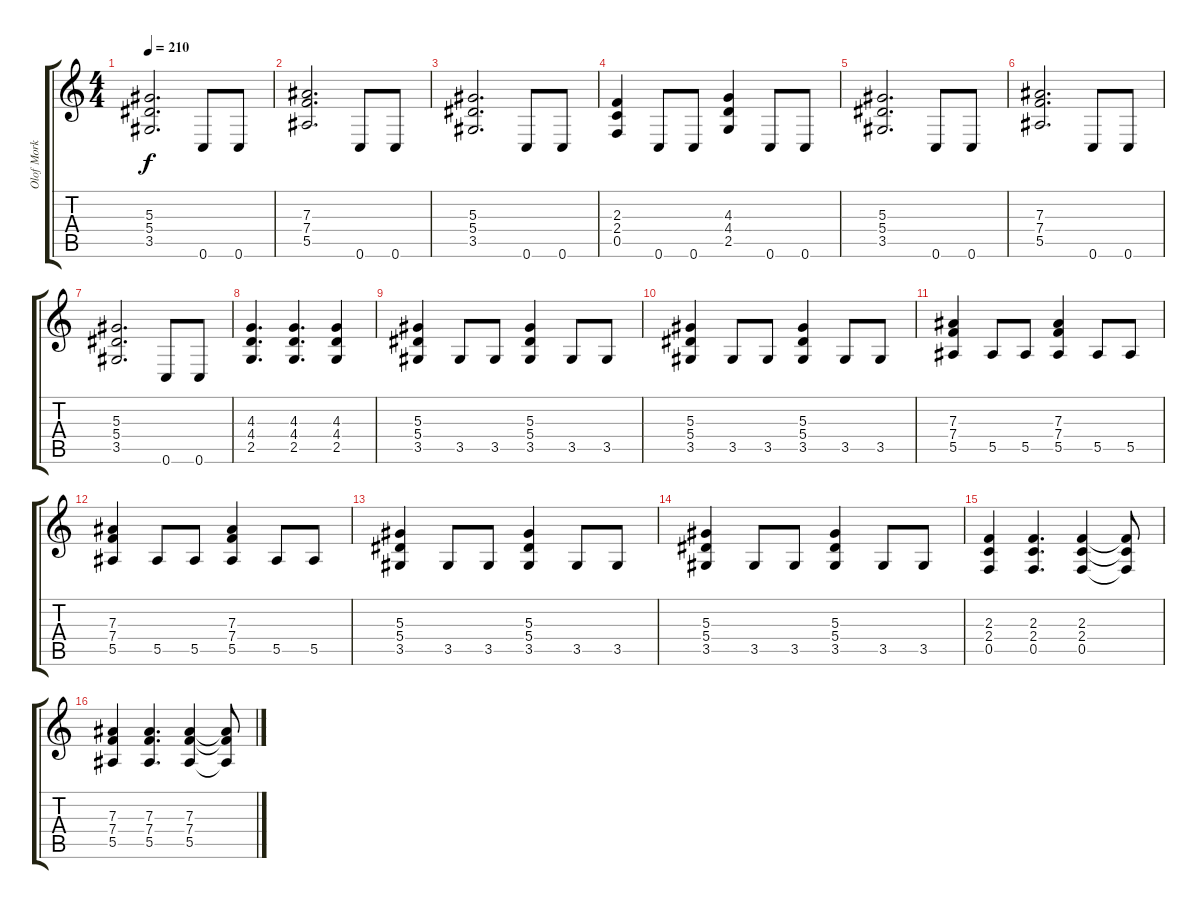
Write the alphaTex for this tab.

\track ("Olof Mork" "Olof Mork") {instrument distortionguitar}
\staff {score tabs}
\tuning (C4 G3 Eb3 Bb2 F2 C2) {hide}
\ts (4 4)
\tempo 210
\clef g2
\ks c
(5.3 5.4 3.5).2{d dy f} 0.6.8 0.6.8 |
(7.3 7.4 5.5).2{d} 0.6.8 0.6.8 |
(5.3 5.4 3.5).2{d} 0.6.8 0.6.8 |
(2.3 2.4 0.5).4 0.6.8 0.6.8 (4.3 4.4 2.5).4 0.6.8 0.6.8 |
(5.3 5.4 3.5).2{d} 0.6.8 0.6.8 |
(7.3 7.4 5.5).2{d} 0.6.8 0.6.8 |
(5.3 5.4 3.5).2{d} 0.6.8 0.6.8 |
(4.3 4.4 2.5).4{d} (4.3 4.4 2.5).4{d} (4.3 4.4 2.5).4 |
(5.3 5.4 3.5).4 3.5.8 3.5.8 (5.3 5.4 3.5).4 3.5.8 3.5.8 |
(5.3 5.4 3.5).4 3.5.8 3.5.8 (5.3 5.4 3.5).4 3.5.8 3.5.8 |
(7.3 7.4 5.5).4 5.5.8 5.5.8 (7.3 7.4 5.5).4 5.5.8 5.5.8 |
(7.3 7.4 5.5).4 5.5.8 5.5.8 (7.3 7.4 5.5).4 5.5.8 5.5.8 |
(5.3 5.4 3.5).4 3.5.8 3.5.8 (5.3 5.4 3.5).4 3.5.8 3.5.8 |
(5.3 5.4 3.5).4 3.5.8 3.5.8 (5.3 5.4 3.5).4 3.5.8 3.5.8 |
(2.3 2.4 0.5).4 (2.3 2.4 0.5).4{d} (2.3 2.4 0.5).4 (2.3{t} 2.4{t} 0.5{t}).8 |
(7.3 7.4 5.5).4 (7.3 7.4 5.5).4{d} (7.3 7.4 5.5).4 (7.3{t} 7.4{t} 5.5{t}).8
